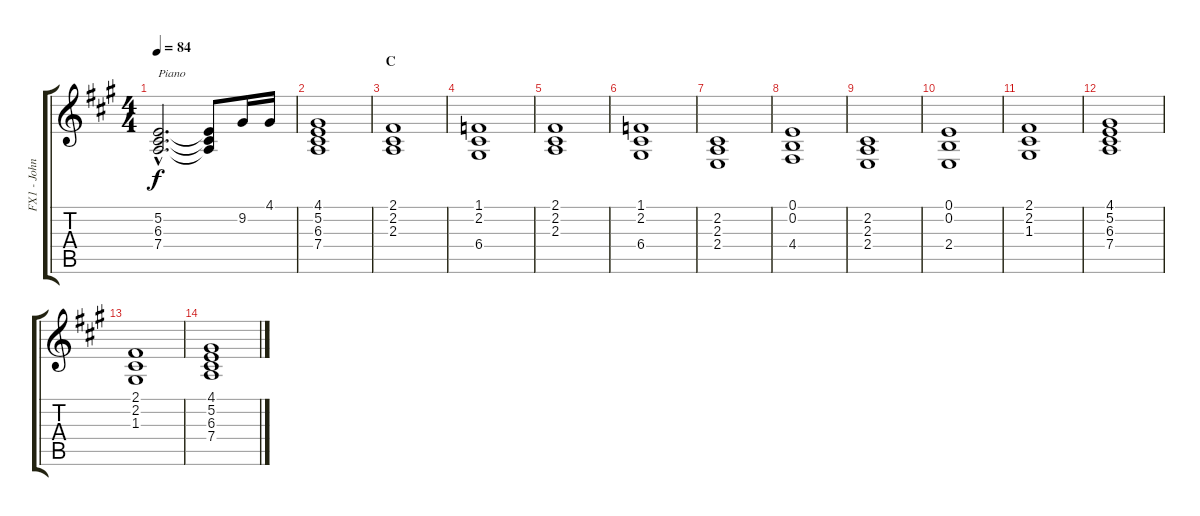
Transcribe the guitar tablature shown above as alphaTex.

\track ("FX1 - John F" "FX1 - John") {instrument tangoaccordion}
\staff {score tabs}
\tuning (E4 B3 G3 D3 A2 E2) {hide}
\ts (4 4)
\tempo 84
\clef g2
\ks a
(5.2{hac} 6.3{hac} 7.4{hac}).2{d txt "Piano" dy f instrument acousticgrandpiano} (5.2{t} 6.3{t} 7.4{t}).8 9.2.16 4.1.16 |
(4.1 5.2 6.3 7.4).1 |
\section ("" "C")
(2.1 2.2 2.3).1 |
(1.1 2.2 6.4).1 |
(2.1 2.2 2.3).1 |
(1.1 2.2 6.4).1 |
(2.2 2.3 2.4).1 |
(0.1 0.2 4.4).1 |
(2.2 2.3 2.4).1 |
(0.1 0.2 2.4).1 |
(2.1 2.2 1.3).1 |
(4.1 5.2 6.3 7.4).1 |
(2.1 2.2 1.3).1 |
(4.1 5.2 6.3 7.4).1
